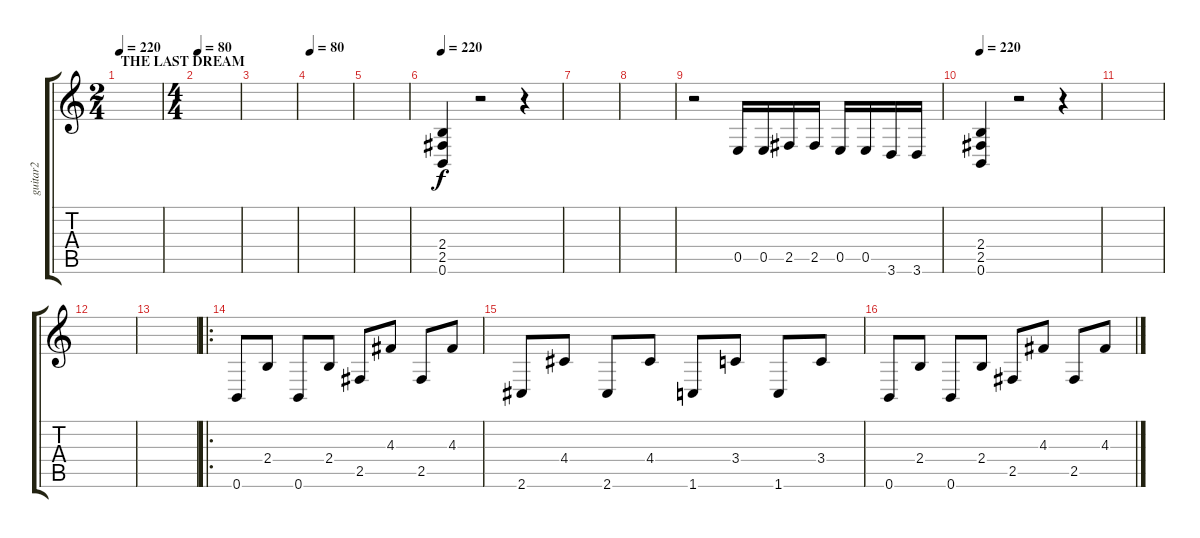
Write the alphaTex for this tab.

\track ("guitar2" "guitar2") {instrument distortionguitar}
\staff {score tabs}
\tuning (B3 Gb3 D3 A2 E2 B1) {hide}
\ts (2 4)
\section ("" "THE LAST DREAM")
\tempo 220
\tempo 80
\tempo 220
\clef g2
\ks c
|
\ts (4 4)
\tempo 80
|
|
\tempo 80
|
|
\tempo 220
(2.4 2.5 0.6).4 r.2 r.4 |
|
|
r.2 0.5.16 0.5.16 2.5.16 2.5.16 0.5.16 0.5.16 3.6.16 3.6.16 |
\tempo 220
(2.4 2.5 0.6).4 r.2 r.4 |
|
|
|
\ro
0.6.8 2.4.8 0.6.8 2.4.8 2.5.8 4.3.8 2.5.8 4.3.8 |
2.6.8 4.4.8 2.6.8 4.4.8 1.6.8 3.4.8 1.6.8 3.4.8 |
0.6.8 2.4.8 0.6.8 2.4.8 2.5.8 4.3.8 2.5.8 4.3.8
